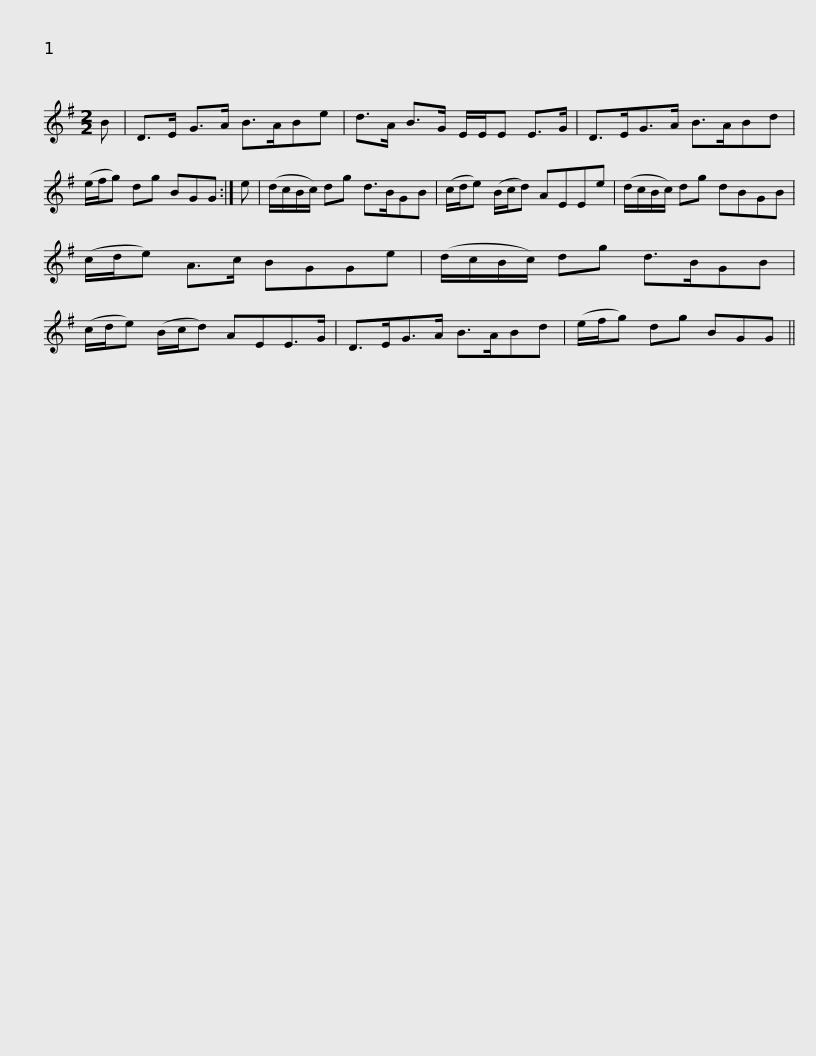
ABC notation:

X:1
L:1/8
M:2/2
I:linebreak $
K:G
V:1 treble
V:1
 B | D>E G>A B>ABe | d>A B>G E/E/E E>G | D>EG>A B>ABd | (e/f/g) dg BGG :| %5
 e |$ (d/c/B/c/) dg d>BGB | (c/d/e) (B/c/d) AEEe | (d/c/B/c/) dg dBGB | (c/d/e) A>c BGGe |$ %10
 (d/c/B/c/) dg d>BGB | (c/d/e) (B/c/d) AEE>G | D>EG>A B>ABd | (e/f/g) dg BGG || %14
